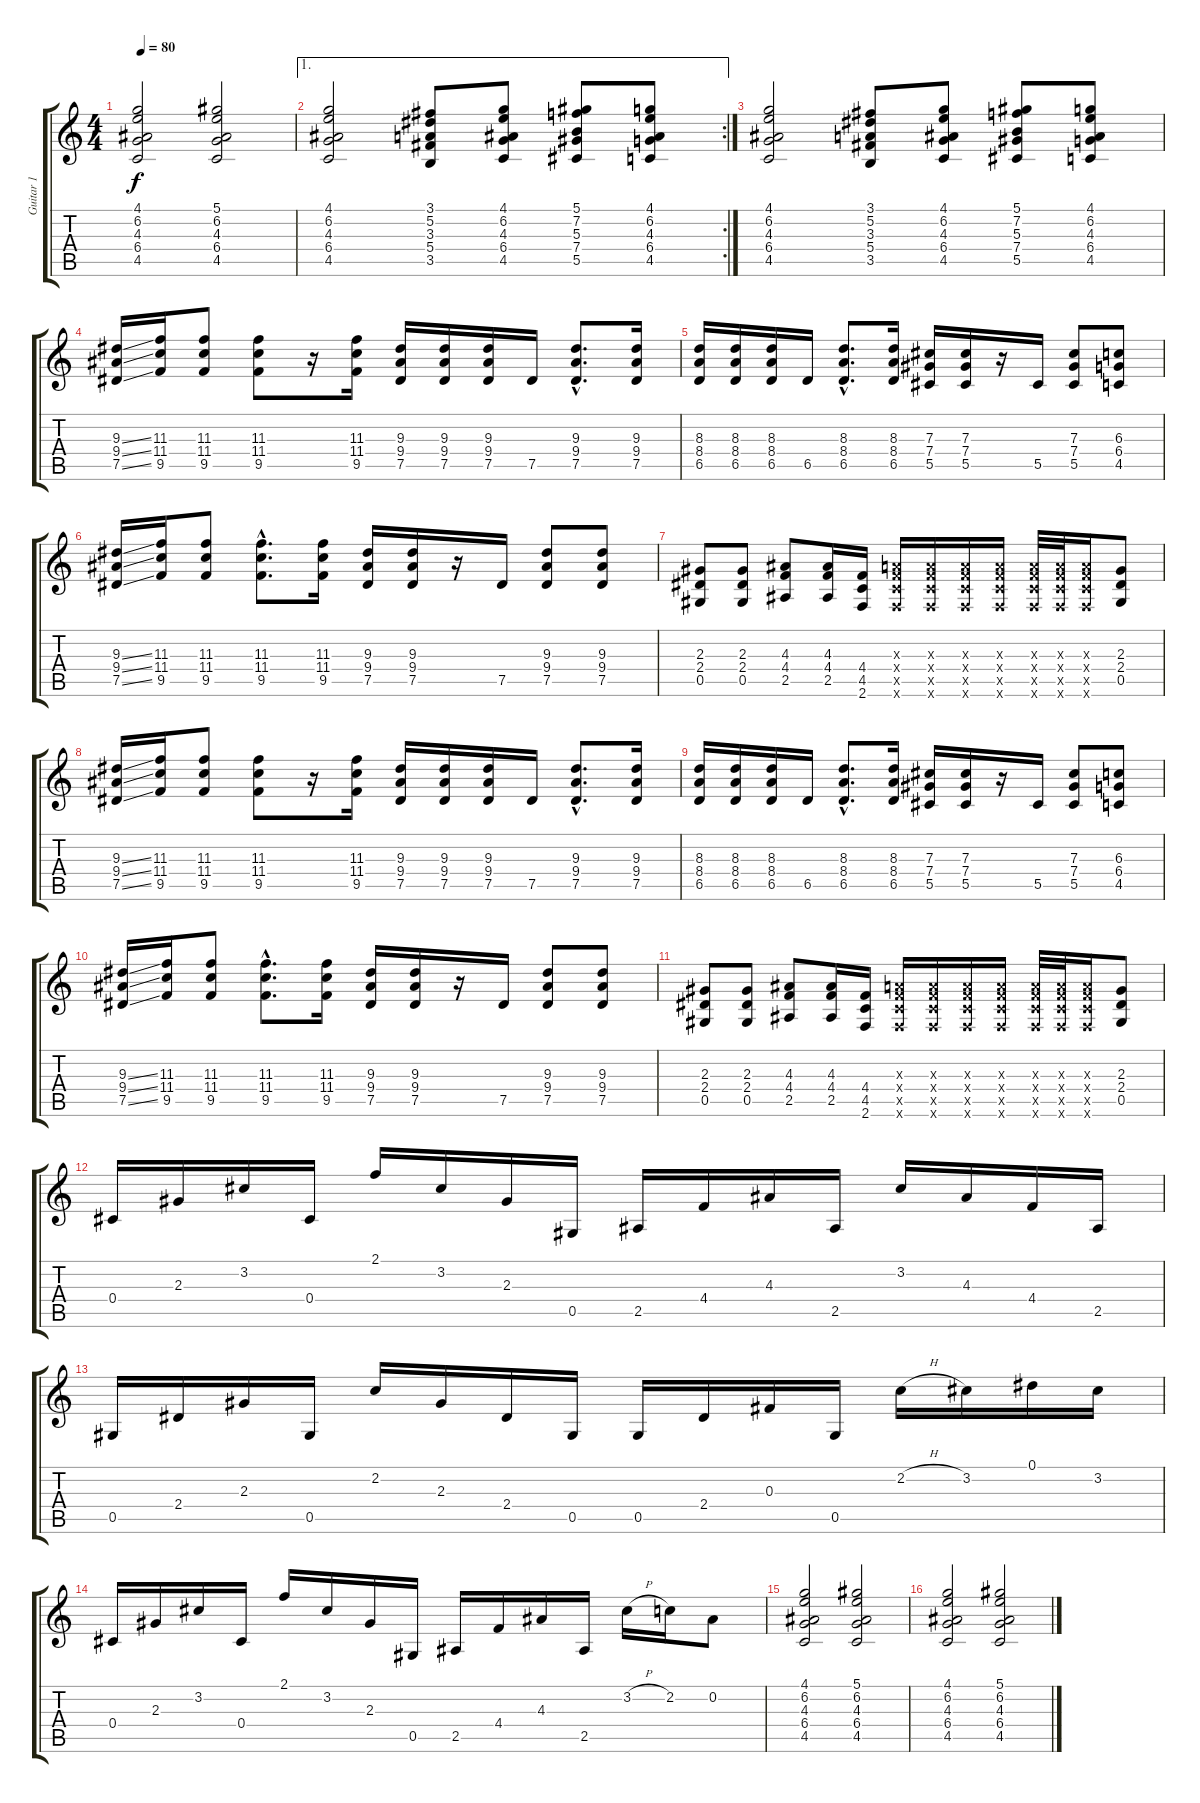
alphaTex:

\track ("Guitar 1" "Guitar 1") {instrument overdrivenguitar}
\staff {score tabs}
\tuning (Eb4 Bb3 Gb3 Db3 Ab2 Eb2) {hide}
\ts (4 4)
\tempo 80
\clef g2
\ks c
(4.1 6.2 4.3 6.4 4.5).2{dy f} (5.1 6.2 4.3 6.4 4.5).2 |
\ae 1
\rc 2
(4.1 6.2 4.3 6.4 4.5).2 (3.1 5.2 3.3 5.4 3.5).8 (4.1 6.2 4.3 6.4 4.5).8 (5.1 7.2 5.3 7.4 5.5).8 (4.1 6.2 4.3 6.4 4.5).8 |
(4.1 6.2 4.3 6.4 4.5).2 (3.1 5.2 3.3 5.4 3.5).8 (4.1 6.2 4.3 6.4 4.5).8 (5.1 7.2 5.3 7.4 5.5).8 (4.1 6.2 4.3 6.4 4.5).8 |
(9.3{ss} 9.4{ss} 7.5{ss}).16 (11.3 11.4 9.5).16 (11.3 11.4 9.5).8 (11.3 11.4 9.5).8 r.16 (11.3 11.4 9.5).16 (9.3 9.4 7.5).16 (9.3 9.4 7.5).16 (9.3 9.4 7.5).16 7.5.16 (9.3{hac} 9.4{hac} 7.5{hac}).8{d} (9.3 9.4 7.5).16 |
(8.3 8.4 6.5).16 (8.3 8.4 6.5).16 (8.3 8.4 6.5).16 6.5.16 (8.3{hac} 8.4{hac} 6.5{hac}).8{d} (8.3 8.4 6.5).16 (7.3 7.4 5.5).16 (7.3 7.4 5.5).16 r.16 5.5.16 (7.3 7.4 5.5).8 (6.3 6.4 4.5).8 |
(9.3{ss} 9.4{ss} 7.5{ss}).16 (11.3 11.4 9.5).16 (11.3 11.4 9.5).8 (11.3{hac} 11.4{hac} 9.5{hac}).8{d} (11.3 11.4 9.5).16 (9.3 9.4 7.5).16 (9.3 9.4 7.5).16 r.16 7.5.16 (9.3 9.4 7.5).8 (9.3 9.4 7.5).8 |
(2.3 2.4 0.5).8 (2.3 2.4 0.5).8 (4.3 4.4 2.5).8 (4.3 4.4 2.5).16 (4.4 4.5 2.6).16 (3.3{x} 4.4{x} 4.5{x} 2.6{x}).16{volume 12} (3.3{x} 4.4{x} 4.5{x} 2.6{x}).16 (3.3{x} 4.4{x} 4.5{x} 2.6{x}).16 (3.3{x} 4.4{x} 4.5{x} 2.6{x}).16 (3.3{x} 4.4{x} 4.5{x} 2.6{x}).32 (3.3{x} 4.4{x} 4.5{x} 2.6{x}).32 (3.3{x} 4.4{x} 4.5{x} 2.6{x}).16 (2.3 2.4 0.5).8{volume 13 instrument overdrivenguitar} |
(9.3{ss} 9.4{ss} 7.5{ss}).16 (11.3 11.4 9.5).16 (11.3 11.4 9.5).8 (11.3 11.4 9.5).8 r.16 (11.3 11.4 9.5).16 (9.3 9.4 7.5).16 (9.3 9.4 7.5).16 (9.3 9.4 7.5).16 7.5.16 (9.3{hac} 9.4{hac} 7.5{hac}).8{d} (9.3 9.4 7.5).16 |
(8.3 8.4 6.5).16 (8.3 8.4 6.5).16 (8.3 8.4 6.5).16 6.5.16 (8.3{hac} 8.4{hac} 6.5{hac}).8{d} (8.3 8.4 6.5).16 (7.3 7.4 5.5).16 (7.3 7.4 5.5).16 r.16 5.5.16 (7.3 7.4 5.5).8 (6.3 6.4 4.5).8 |
(9.3{ss} 9.4{ss} 7.5{ss}).16 (11.3 11.4 9.5).16 (11.3 11.4 9.5).8 (11.3{hac} 11.4{hac} 9.5{hac}).8{d} (11.3 11.4 9.5).16 (9.3 9.4 7.5).16 (9.3 9.4 7.5).16 r.16 7.5.16 (9.3 9.4 7.5).8 (9.3 9.4 7.5).8 |
(2.3 2.4 0.5).8 (2.3 2.4 0.5).8 (4.3 4.4 2.5).8 (4.3 4.4 2.5).16 (4.4 4.5 2.6).16 (3.3{x} 4.4{x} 4.5{x} 2.6{x}).16{volume 12} (3.3{x} 4.4{x} 4.5{x} 2.6{x}).16 (3.3{x} 4.4{x} 4.5{x} 2.6{x}).16 (3.3{x} 4.4{x} 4.5{x} 2.6{x}).16 (3.3{x} 4.4{x} 4.5{x} 2.6{x}).32 (3.3{x} 4.4{x} 4.5{x} 2.6{x}).32 (3.3{x} 4.4{x} 4.5{x} 2.6{x}).16 (2.3 2.4 0.5).8{volume 13 instrument overdrivenguitar} |
0.4.16 2.3.16 3.2.16 0.4.16 2.1.16 3.2.16 2.3.16 0.5.16 2.5.16 4.4.16 4.3.16 2.5.16 3.2.16 4.3.16 4.4.16 2.5.16 |
0.5.16 2.4.16 2.3.16 0.5.16 2.2.16 2.3.16 2.4.16 0.5.16 0.5.16 2.4.16 0.3.16 0.5.16 2.2{h}.16 3.2.16 0.1.16 3.2.16 |
0.4.16 2.3.16 3.2.16 0.4.16 2.1.16 3.2.16 2.3.16 0.5.16 2.5.16 4.4.16 4.3.16 2.5.16 3.2{h}.16 2.2.16 0.2.8 |
(4.1 6.2 4.3 6.4 4.5).2 (5.1 6.2 4.3 6.4 4.5).2 |
(4.1 6.2 4.3 6.4 4.5).2 (5.1 6.2 4.3 6.4 4.5).2
